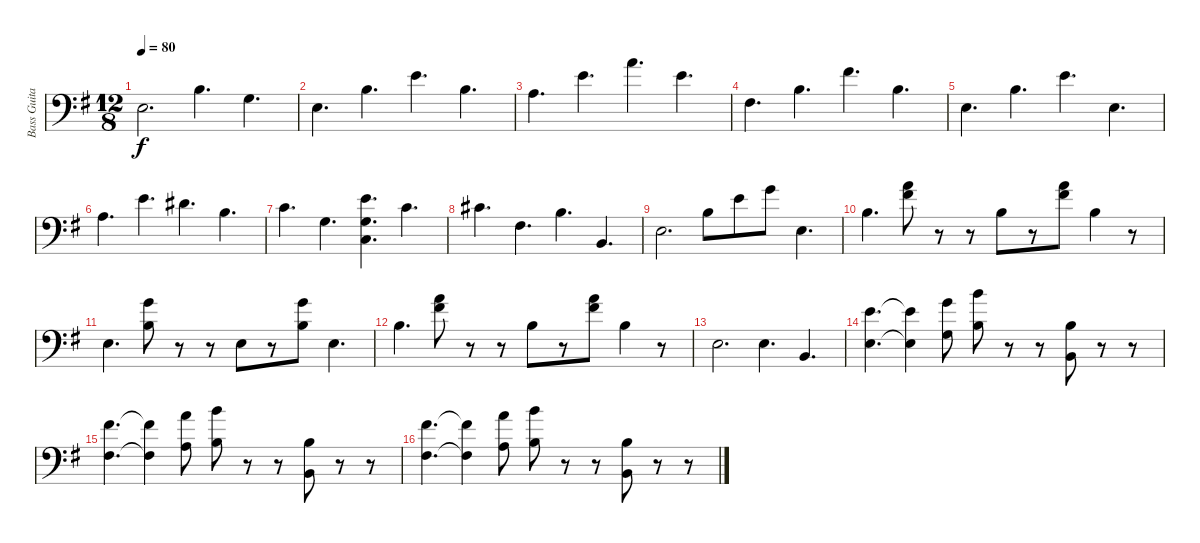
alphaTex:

\track ("Bass Guitar" "Bass Guita") {instrument acousticguitarnylon}
\staff {score}
\tuning (G2 D2 A1 E1 B0) {hide}
\ts (12 8)
\tempo 80
\clef f4
\ks g
2.2.2{d dy f} 4.1.4{d} 0.1.4{d} |
2.2.4{d} 4.1.4{d} 9.1.4{d} 4.1.4{d} |
2.1.4{d} 9.1.4{d} 14.1.4{d} 9.1.4{d} |
4.2.4{d} 4.1.4{d} 11.1.4{d} 4.1.4{d} |
2.2.4{d} 4.1.4{d} 9.1.4{d} 2.2.4{d} |
2.1.4{d} 9.1.4{d} 8.1.4{d} 4.1.4{d} |
5.1.4{d} 0.1.4{d} (0.1 14.2 3.3).4{d bu 120} 5.1.4{d} |
6.1.4{d} 4.2.4{d} 4.1.4{d} 2.3.4{d} |
2.2.2{d} 4.1.8 9.1.8 12.1.8 2.2.4{d} |
14.3.4{d} (14.1 16.2).8 r.8 r.8 4.1.8 r.8 (11.1 19.2).8 4.1.4 r.8 |
2.2.4{d} (4.1 17.2).8 r.8 r.8 2.2.8 r.8 (4.1 17.2).8 2.2.4{d} |
14.3.4{d} (14.1 16.2).8 r.8 r.8 4.1.8 r.8 (11.1 19.2).8 4.1.4 r.8 |
2.2.2{d} 2.2.4{d} 2.3.4{d} |
(9.1 2.2).4{d} (9.1{t} 2.2{t}).4 (0.1 17.2).8 (4.1 21.2).8 r.8 r.8 (4.1 2.3).8 r.8 r.8 |
(11.1 4.2).4{d} (11.1{t} 4.2{t}).4 (2.1 19.2).8 (4.1 21.2).8 r.8 r.8 (4.1 2.3).8 r.8 r.8 |
(11.1 4.2).4{d} (11.1{t} 4.2{t}).4 (2.1 19.2).8 (4.1 21.2).8 r.8 r.8 (4.1 2.3).8 r.8 r.8
